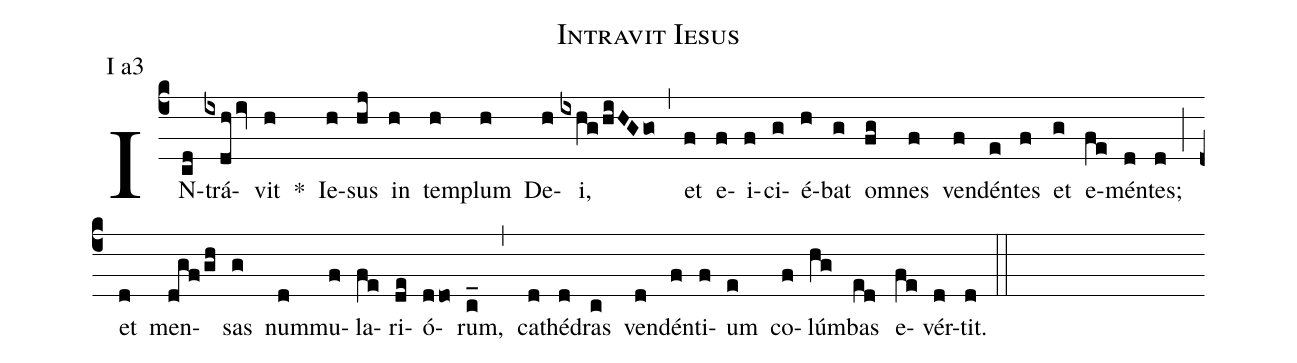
name: Intravit Iesus;
annotation: I a3;
mode: 1;
%%
(c4)
IN(cd)trá(ixdh/iv)vit(h) *()
Ie(h)sus(hj) in(h) tem(h)plum(h) De(h)i,(ixhg/hiHGgo) (,)
et(f) e(f)i(f)ci(g)é(h)bat(g) om(fg)nes(f) ven(f)dén(e)tes(f) et(g) e(fe)mén(d)tes;(d) (;)
et(d) men(dgf/gh)sas(g) num(d)mu(f)la(fe)ri(de)ó(ddo)rum,(c_) (,)
cat(d)hé(d)dras(c) ven(d)dén(f)ti(f)um(e) co(f)lúm(hg)bas(ed) e(fe)vér(d)tit.(d) (::)
